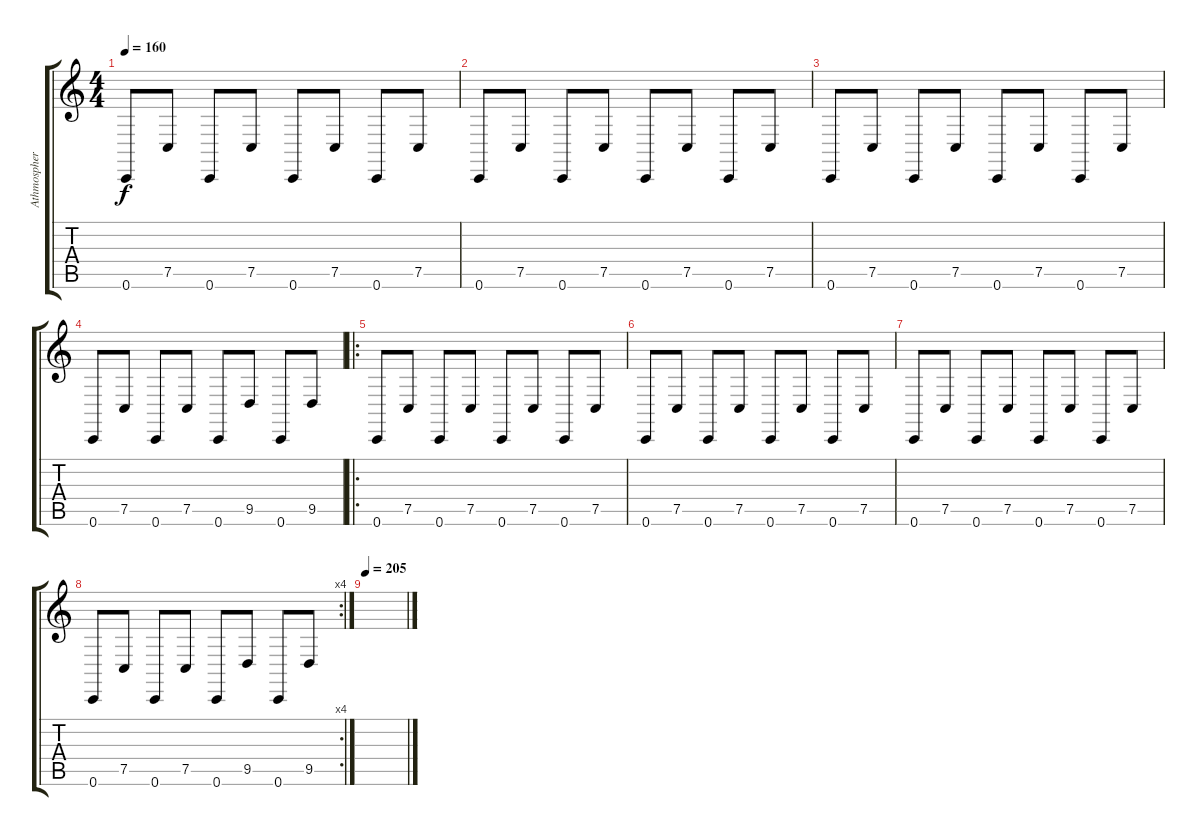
\track ("Athmosphere" "Athmospher") {instrument fx4atmosphere}
\staff {score tabs}
\tuning (C4 G3 Eb3 Bb2 F2 C2) {hide}
\ts (4 4)
\tempo 160
\clef g2
\ks c
0.6.8{dy f} 7.5.8 0.6.8 7.5.8 0.6.8 7.5.8 0.6.8 7.5.8 |
0.6.8 7.5.8 0.6.8 7.5.8 0.6.8 7.5.8 0.6.8 7.5.8 |
0.6.8 7.5.8 0.6.8 7.5.8 0.6.8 7.5.8 0.6.8 7.5.8 |
0.6.8 7.5.8 0.6.8 7.5.8 0.6.8 9.5.8 0.6.8 9.5.8 |
\ro
0.6.8{volume 12} 7.5.8 0.6.8 7.5.8 0.6.8 7.5.8 0.6.8 7.5.8 |
0.6.8 7.5.8 0.6.8 7.5.8 0.6.8 7.5.8 0.6.8 7.5.8 |
0.6.8 7.5.8 0.6.8 7.5.8 0.6.8 7.5.8 0.6.8 7.5.8 |
\rc 4
0.6.8 7.5.8 0.6.8 7.5.8 0.6.8 9.5.8 0.6.8 9.5.8 |
\tempo 205
